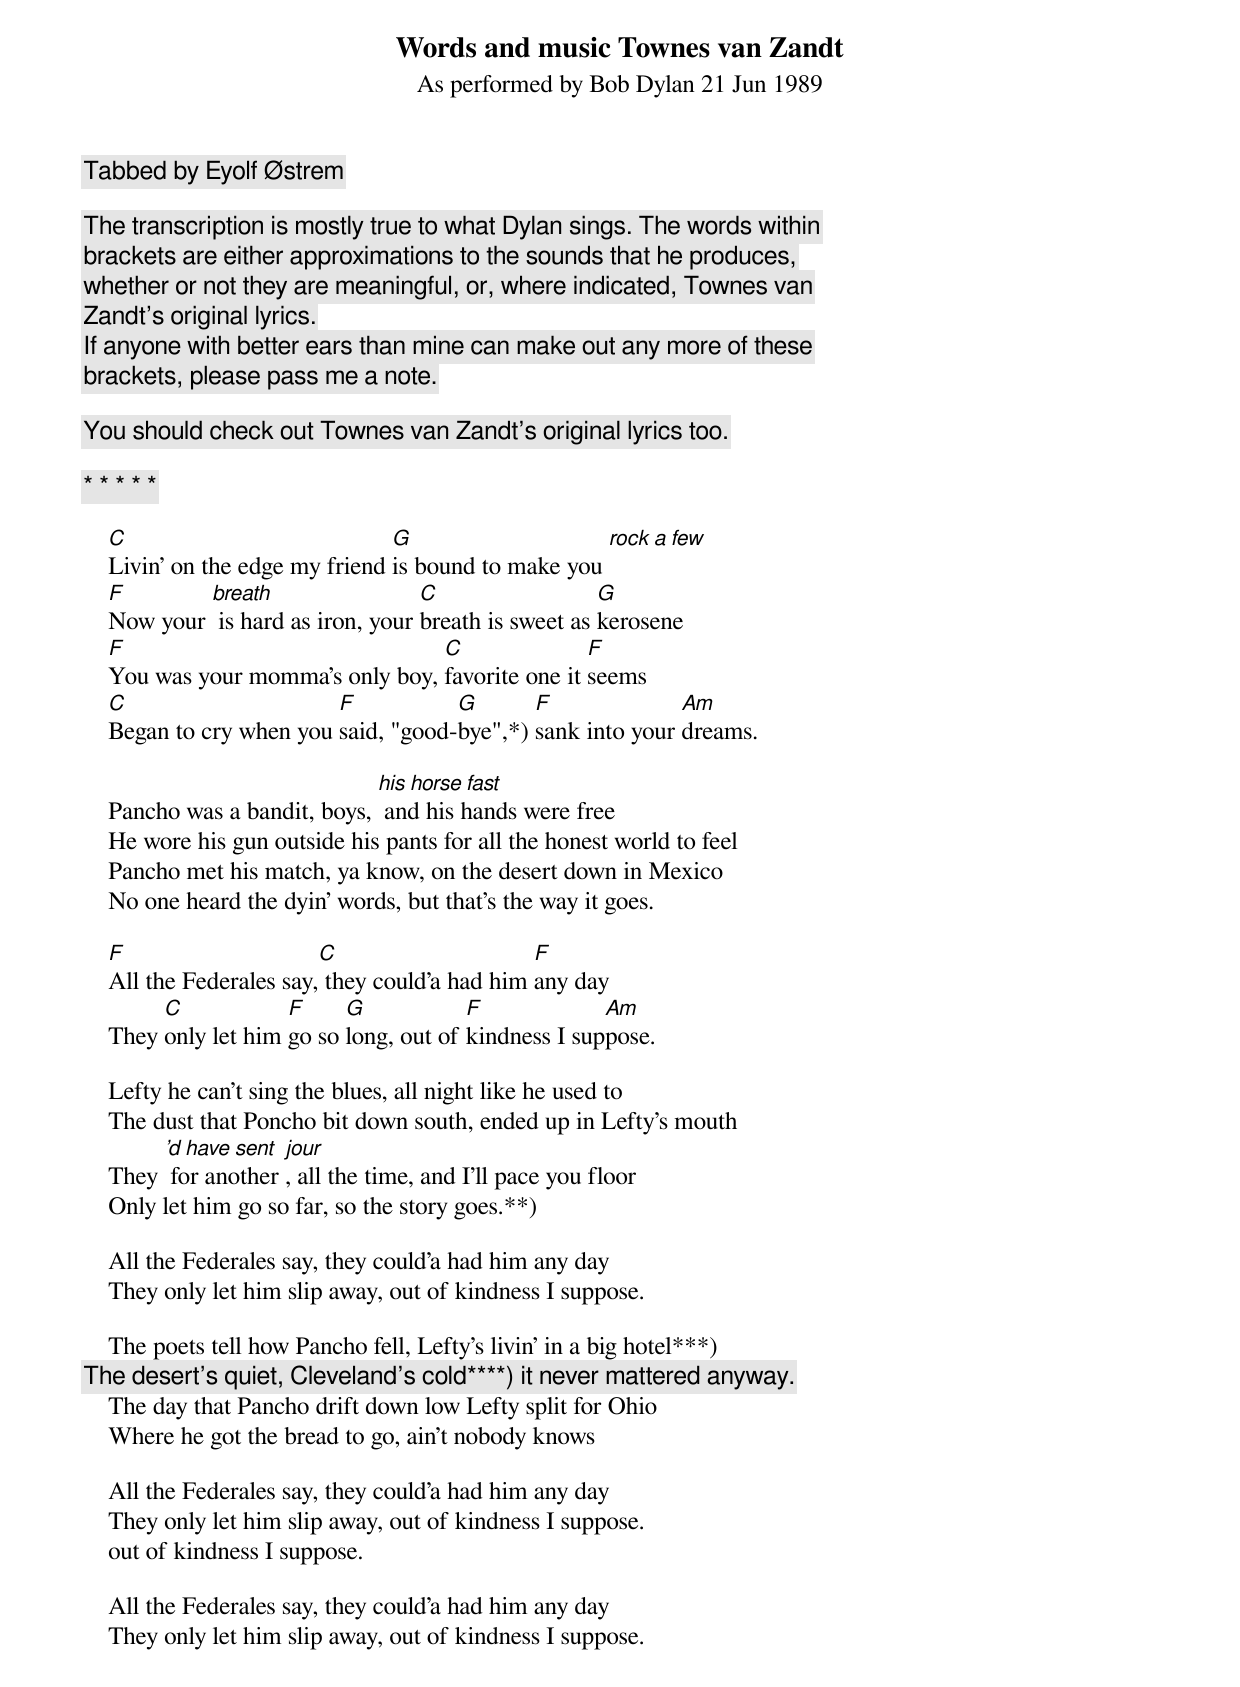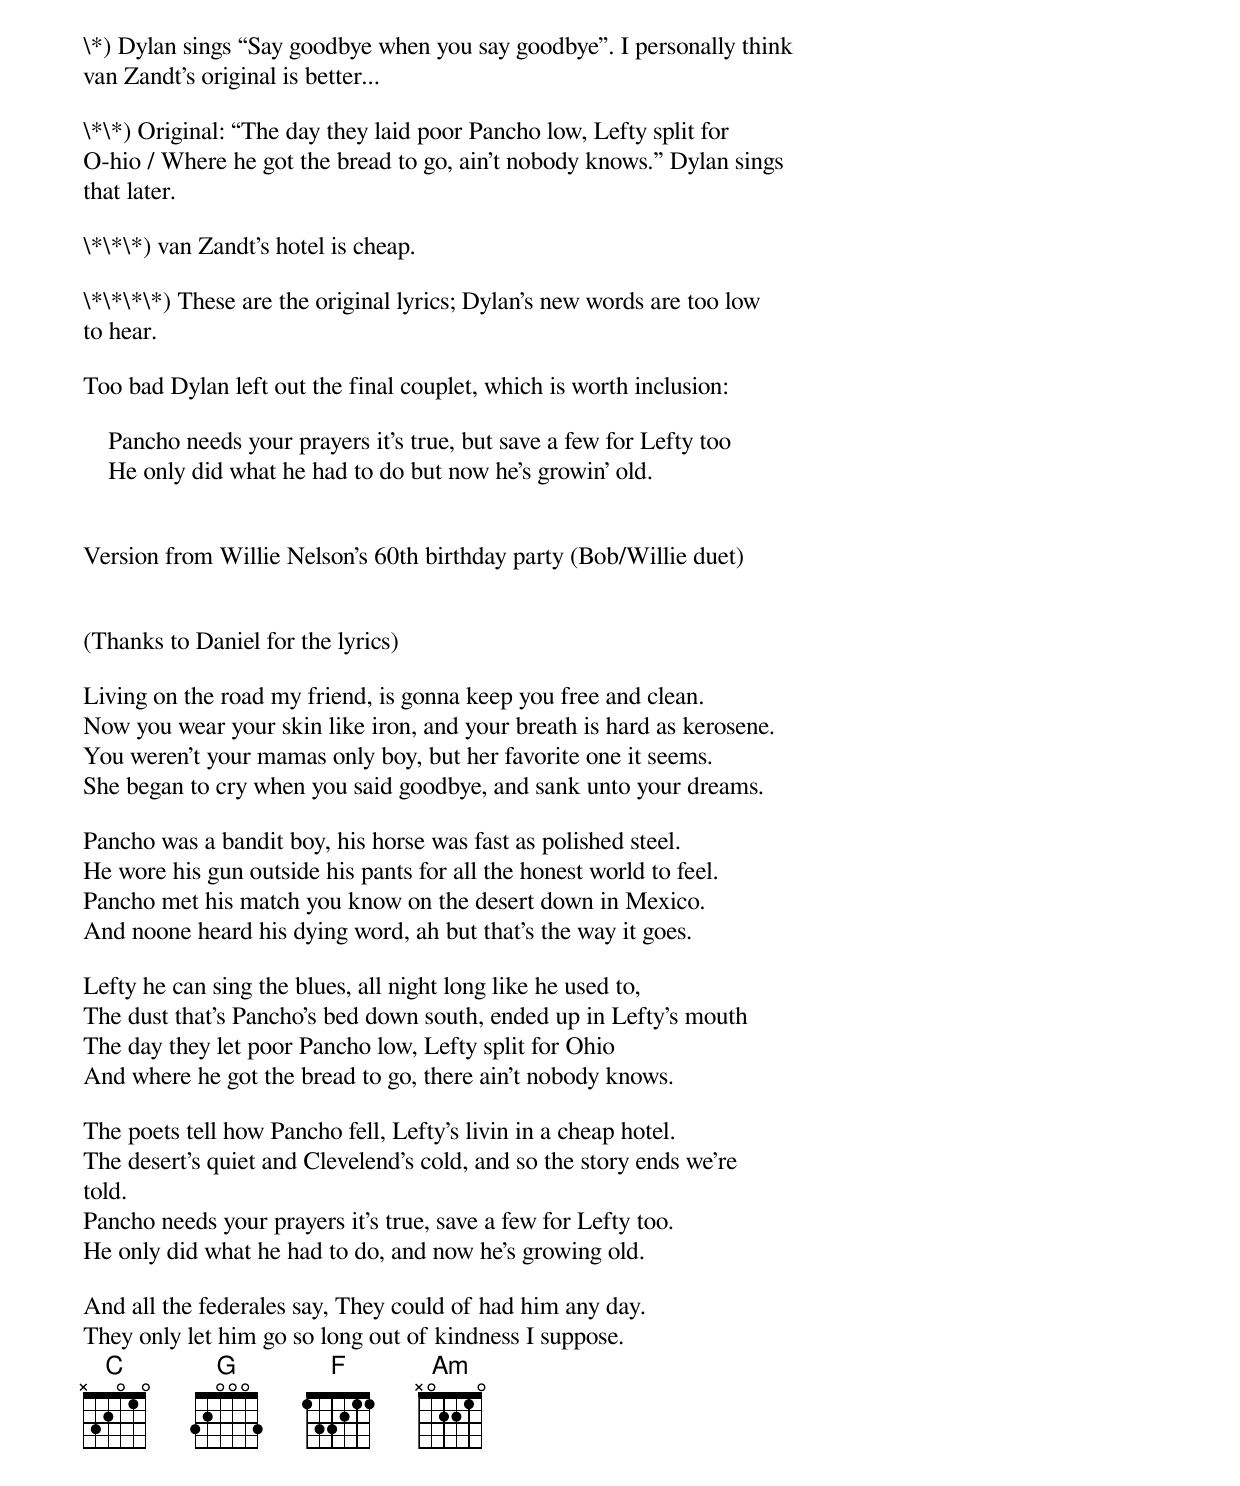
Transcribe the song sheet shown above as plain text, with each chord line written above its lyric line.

Words and music Townes van Zandt
As performed by Bob Dylan 21 Jun 1989
Tabbed by Eyolf Østrem

The transcription is mostly true to what Dylan sings. The words within
brackets are either approximations to the sounds that he produces,
whether or not they are meaningful, or, where indicated, Townes van
Zandt's original lyrics.
If anyone with better ears than mine can make out any more of these
brackets, please pass me a note.

You should check out Townes van Zandt's original lyrics too.

* * * * *

    C                            G
    Livin' on the edge my friend is bound to make you [rock a few]
    F                                       C                  G
    Now your [breath] is hard as iron, your breath is sweet as kerosene
    F                              C               F
    You was your momma's only boy, favorite one it seems
    C                     F           G       F              Am
    Began to cry when you said, "good-bye",*) sank into your dreams.

    Pancho was a bandit, boys, [his horse fast] and his hands were free
    He wore his gun outside his pants for all the honest world to feel
    Pancho met his match, ya know, on the desert down in Mexico
    No one heard the dyin' words, but that's the way it goes.

    F                     C                     F
    All the Federales say, they could'a had him any day
         C            F     G            F             Am
    They only let him go so long, out of kindness I suppose.

    Lefty he can't sing the blues, all night like he used to
    The dust that Poncho bit down south, ended up in Lefty's mouth
    They ['d have sent] for another [jour], all the time, and I'll pace you floor
    Only let him go so far, so the story goes.**)

    All the Federales say, they could'a had him any day
    They only let him slip away, out of kindness I suppose.

    The poets tell how Pancho fell, Lefty's livin' in a big hotel***)
    [The desert's quiet, Cleveland's cold]****) it never mattered anyway.
    The day that Pancho drift down low Lefty split for Ohio
    Where he got the bread to go, ain't nobody knows

    All the Federales say, they could'a had him any day
    They only let him slip away, out of kindness I suppose.
    out of kindness I suppose.

    All the Federales say, they could'a had him any day
    They only let him slip away, out of kindness I suppose.

\*) Dylan sings “Say goodbye when you say goodbye”. I personally think
van Zandt's original is better...

\*\*) Original: “The day they laid poor Pancho low, Lefty split for
O-hio / Where he got the bread to go, ain't nobody knows.” Dylan sings
that later.

\*\*\*) van Zandt's hotel is cheap.

\*\*\*\*) These are the original lyrics; Dylan's new words are too low
to hear.

Too bad Dylan left out the final couplet, which is worth inclusion:

    Pancho needs your prayers it's true, but save a few for Lefty too
    He only did what he had to do but now he's growin' old.

<h2 class="songversion">
Version from Willie Nelson's 60th birthday party (Bob/Willie duet)

</h2>
(Thanks to Daniel for the lyrics)

Living on the road my friend, is gonna keep you free and clean.
Now you wear your skin like iron, and your breath is hard as kerosene.
You weren't your mamas only boy, but her favorite one it seems.
She began to cry when you said goodbye, and sank unto your dreams.

Pancho was a bandit boy, his horse was fast as polished steel.
He wore his gun outside his pants for all the honest world to feel.
Pancho met his match you know on the desert down in Mexico.
And noone heard his dying word, ah but that's the way it goes.

Lefty he can sing the blues, all night long like he used to,
The dust that's Pancho's bed down south, ended up in Lefty's mouth
The day they let poor Pancho low, Lefty split for Ohio
And where he got the bread to go, there ain't nobody knows.

The poets tell how Pancho fell, Lefty's livin in a cheap hotel.
The desert's quiet and Clevelend's cold, and so the story ends we're
told.
Pancho needs your prayers it's true, save a few for Lefty too.
He only did what he had to do, and now he's growing old.

And all the federales say, They could of had him any day.
They only let him go so long out of kindness I suppose.
